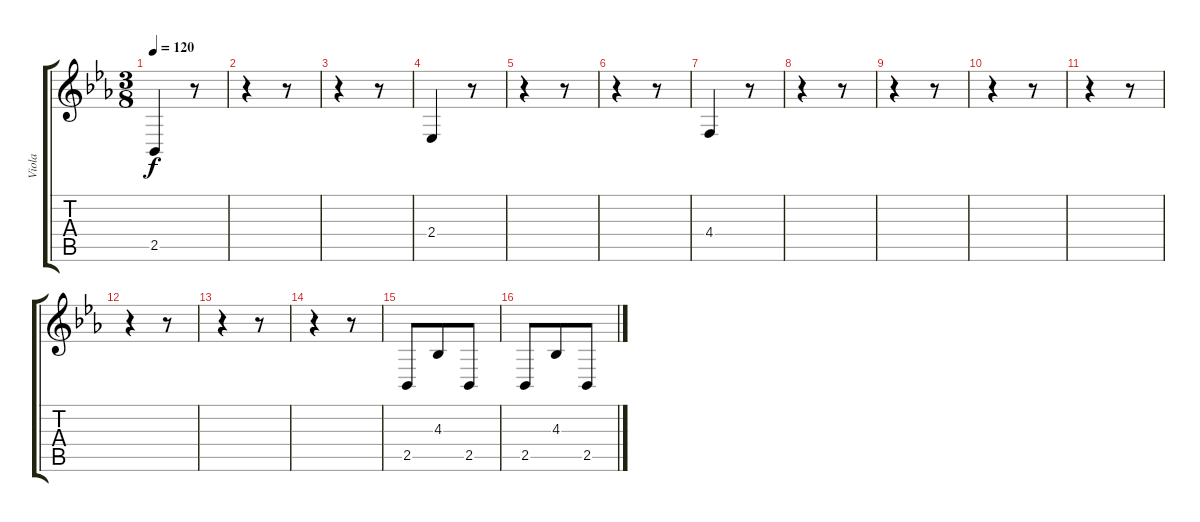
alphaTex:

\track ("Viola" "Viola") {instrument viola}
\staff {score tabs}
\tuning (Eb4 Bb3 Gb3 Db3 Ab2 Eb2) {hide}
\ts (3 8)
\tempo 120
\clef g2
\ks eb
2.5.4{dy f} r.8 |
r.4 r.8 |
r.4 r.8 |
2.4.4 r.8 |
r.4 r.8 |
r.4 r.8 |
4.4.4 r.8 |
r.4 r.8 |
r.4 r.8 |
r.4 r.8 |
r.4 r.8 |
r.4 r.8 |
r.4 r.8 |
r.4 r.8 |
2.5.8 4.3.8 2.5.8 |
2.5.8 4.3.8 2.5.8
